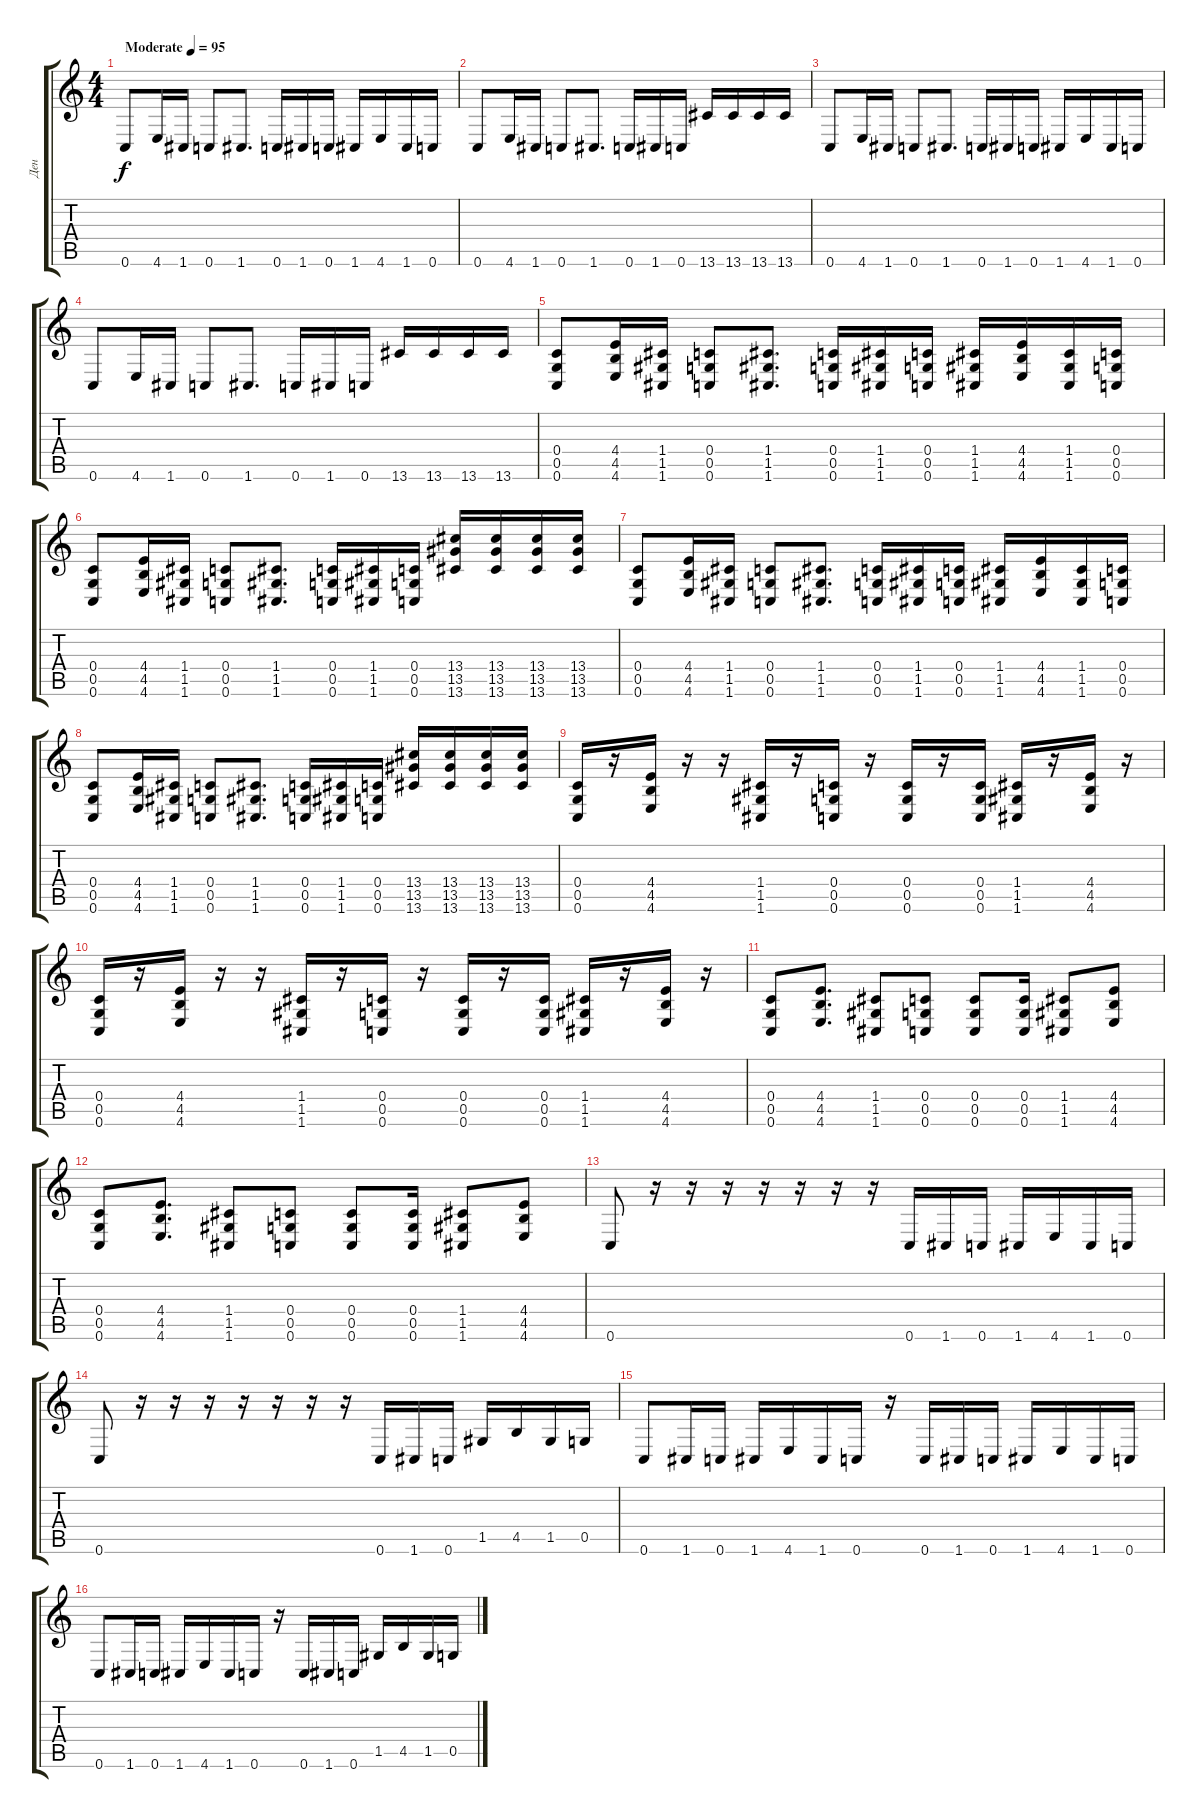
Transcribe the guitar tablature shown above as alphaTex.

\track ("Ден" "Ден") {instrument overdrivenguitar}
\staff {score tabs}
\tuning (D4 A3 F3 C3 G2 C2) {hide}
\ts (4 4)
\tempo (95 "Moderate")
\clef g2
\ks c
0.6.8{dy f instrument overdrivenguitar} 4.6.16 1.6.16 0.6.8 1.6.8{d} 0.6.16 1.6.16 0.6.16 1.6.16 4.6.16 1.6.16 0.6.16 |
0.6.8 4.6.16 1.6.16 0.6.8 1.6.8{d} 0.6.16 1.6.16 0.6.16 13.6.16 13.6.16 13.6.16 13.6.16 |
0.6.8 4.6.16 1.6.16 0.6.8 1.6.8{d} 0.6.16 1.6.16 0.6.16 1.6.16 4.6.16 1.6.16 0.6.16 |
0.6.8 4.6.16 1.6.16 0.6.8 1.6.8{d} 0.6.16 1.6.16 0.6.16 13.6.16 13.6.16 13.6.16 13.6.16 |
(0.4 0.5 0.6).8 (4.4 4.5 4.6).16 (1.4 1.5 1.6).16 (0.4 0.5 0.6).8 (1.4 1.5 1.6).8{d} (0.4 0.5 0.6).16 (1.4 1.5 1.6).16 (0.4 0.5 0.6).16 (1.4 1.5 1.6).16 (4.4 4.5 4.6).16 (1.4 1.5 1.6).16 (0.4 0.5 0.6).16 |
(0.4 0.5 0.6).8 (4.4 4.5 4.6).16 (1.4 1.5 1.6).16 (0.4 0.5 0.6).8 (1.4 1.5 1.6).8{d} (0.4 0.5 0.6).16 (1.4 1.5 1.6).16 (0.4 0.5 0.6).16 (13.4 13.5 13.6).16 (13.4 13.5 13.6).16 (13.4 13.5 13.6).16 (13.4 13.5 13.6).16 |
(0.4 0.5 0.6).8 (4.4 4.5 4.6).16 (1.4 1.5 1.6).16 (0.4 0.5 0.6).8 (1.4 1.5 1.6).8{d} (0.4 0.5 0.6).16 (1.4 1.5 1.6).16 (0.4 0.5 0.6).16 (1.4 1.5 1.6).16 (4.4 4.5 4.6).16 (1.4 1.5 1.6).16 (0.4 0.5 0.6).16 |
(0.4 0.5 0.6).8 (4.4 4.5 4.6).16 (1.4 1.5 1.6).16 (0.4 0.5 0.6).8 (1.4 1.5 1.6).8{d} (0.4 0.5 0.6).16 (1.4 1.5 1.6).16 (0.4 0.5 0.6).16 (13.4 13.5 13.6).16 (13.4 13.5 13.6).16 (13.4 13.5 13.6).16 (13.4 13.5 13.6).16 |
(0.4 0.5 0.6).16 r.16 (4.4 4.5 4.6).16 r.16 r.16 (1.4 1.5 1.6).16 r.16 (0.4 0.5 0.6).16 r.16 (0.4 0.5 0.6).16 r.16 (0.4 0.5 0.6).16 (1.4 1.5 1.6).16 r.16 (4.4 4.5 4.6).16 r.16 |
(0.4 0.5 0.6).16 r.16 (4.4 4.5 4.6).16 r.16 r.16 (1.4 1.5 1.6).16 r.16 (0.4 0.5 0.6).16 r.16 (0.4 0.5 0.6).16 r.16 (0.4 0.5 0.6).16 (1.4 1.5 1.6).16 r.16 (4.4 4.5 4.6).16 r.16 |
(0.4 0.5 0.6).8 (4.4 4.5 4.6).8{d} (1.4 1.5 1.6).8 (0.4 0.5 0.6).8 (0.4 0.5 0.6).8 (0.4 0.5 0.6).16 (1.4 1.5 1.6).8 (4.4 4.5 4.6).8 |
(0.4 0.5 0.6).8 (4.4 4.5 4.6).8{d} (1.4 1.5 1.6).8 (0.4 0.5 0.6).8 (0.4 0.5 0.6).8 (0.4 0.5 0.6).16 (1.4 1.5 1.6).8 (4.4 4.5 4.6).8 |
0.6.8 r.16 r.16 r.16 r.16 r.16 r.16 r.16 0.6.16 1.6.16 0.6.16 1.6.16 4.6.16 1.6.16 0.6.16 |
0.6.8 r.16 r.16 r.16 r.16 r.16 r.16 r.16 0.6.16 1.6.16 0.6.16 1.5.16 4.5.16 1.5.16 0.5.16 |
0.6.8 1.6.16 0.6.16 1.6.16 4.6.16 1.6.16 0.6.16 r.16 0.6.16 1.6.16 0.6.16 1.6.16 4.6.16 1.6.16 0.6.16 |
0.6.8 1.6.16 0.6.16 1.6.16 4.6.16 1.6.16 0.6.16 r.16 0.6.16 1.6.16 0.6.16 1.5.16 4.5.16 1.5.16 0.5.16
